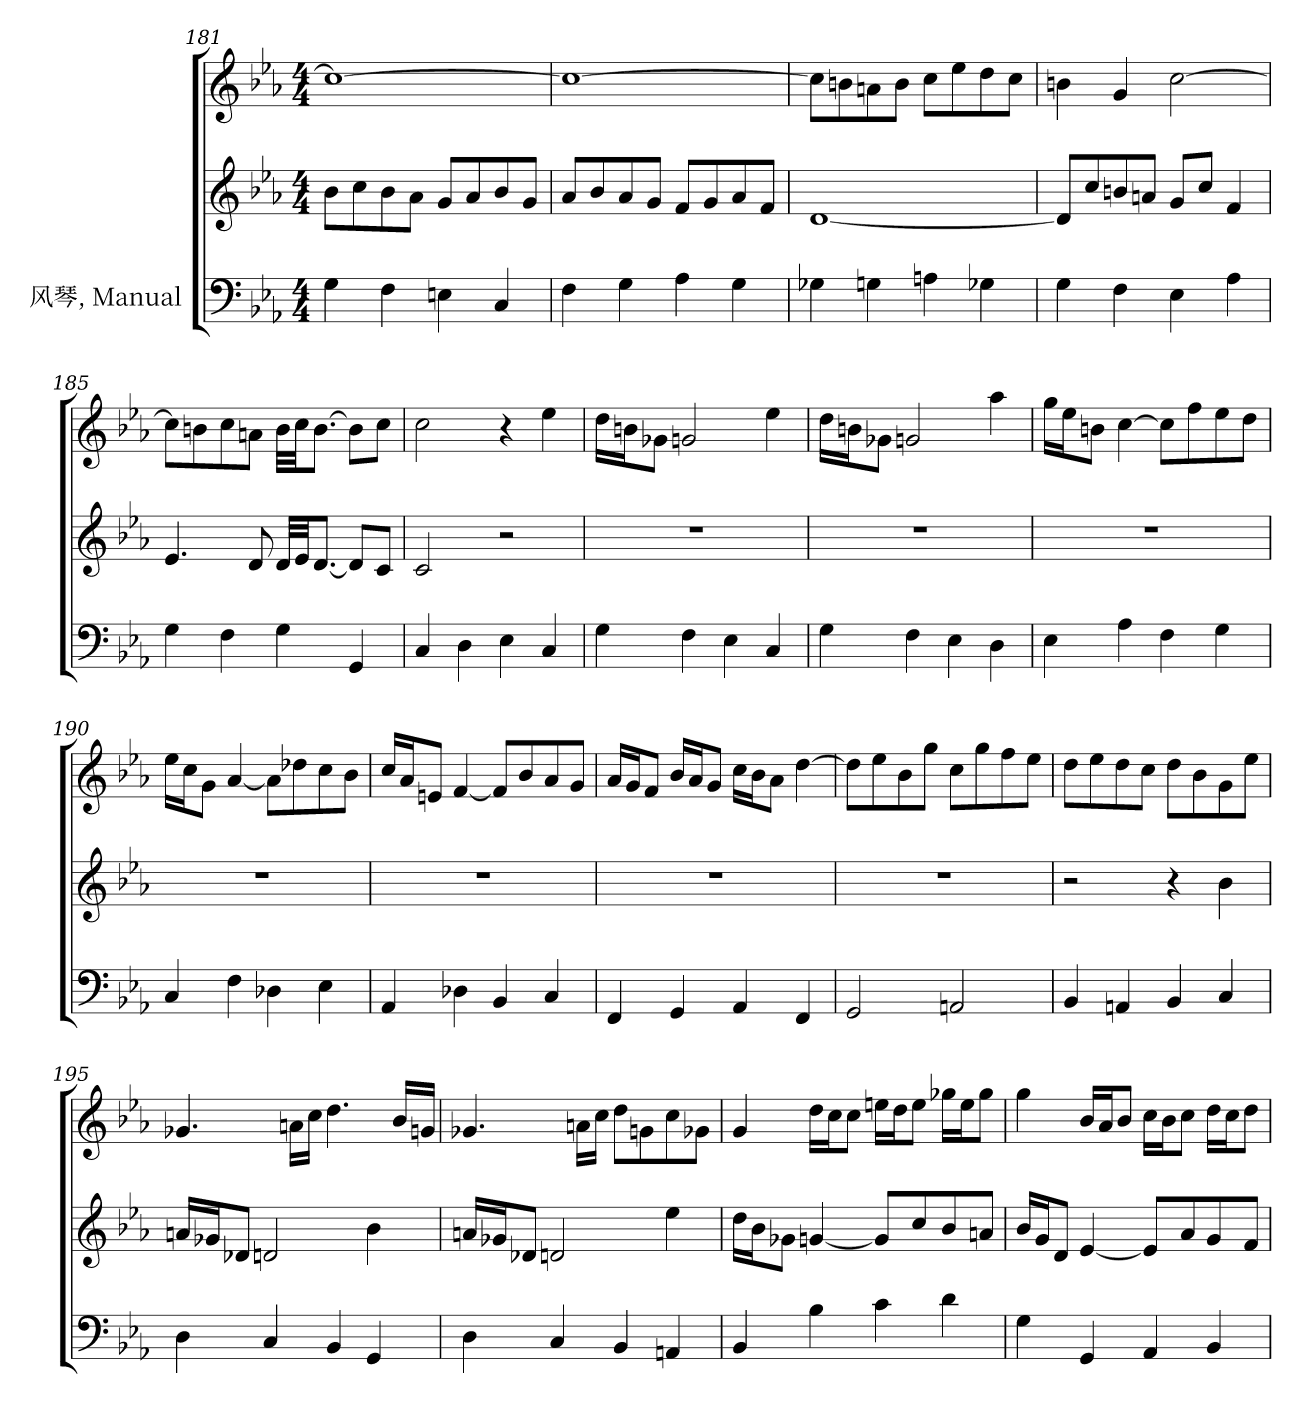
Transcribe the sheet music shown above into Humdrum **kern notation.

**kern	**kern	**kern
*part1	*part1	*part1
*staff3	*staff2	*staff1
*I"风琴, Manual	*	*
*clefF4	*clefG2	*clefG2
*k[b-e-a-]	*k[b-e-a-]	*k[b-e-a-]
*M4/4	*M4/4	*M4/4
=181	=181	=181
4G\	8b-\L	1cc_
.	8cc\	.
4F\	8b-\	.
.	8a-\J	.
4En\	8g/L	.
.	8a-/	.
4C/	8b-/	.
.	8g/J	.
!!LO:LB:g=z
=182	=182	=182
4F\	8a-/L	1cc_
.	8b-/	.
4G\	8a-/	.
.	8g/J	.
4A-\	8f/L	.
.	8g/	.
4G\	8a-/	.
.	8f/J	.
=183	=183	=183
4G-X\	[1d	8cc\L]
.	.	8bn\
4Gn\	.	8an\
.	.	8b\J
4An\	.	8cc\L
.	.	8ee-\
4G-X\	.	8dd\
.	.	8cc\J
=184	=184	=184
4G\	8d/L]	4bn\
.	8cc/	.
4F\	8bn/	4g/
.	8an/J	.
4E-\	8g/L	[2cc\
.	8cc/J	.
4A-\	4f/	.
=185	=185	=185
4G\	4.e-/	8cc\L]
.	.	8bn\
4F\	.	8cc\
.	8d/	8an\J
4G\	32d/LLL	32b\LLL
.	32e-/JJ	32cc\JJ
.	[8.d/J	[8.b\J
4GG/	8d/L]	8b\L]
.	8c/J	8cc\J
=186	=186	=186
4C/	2c/	2cc\
4D\	.	.
4E-\	2r	4r
4C/	.	4ee-\
!!LO:PB:g=z
=187	=187	=187
4G\	1r	16dd\LL
.	.	16bn\J
.	.	8g-X\J
4F\	.	2gn/
4E-\	.	.
4C/	.	4ee-\
=188	=188	=188
4G\	1r	16dd\LL
.	.	16bn\J
.	.	8g-X\J
4F\	.	2gn/
4E-\	.	.
4D\	.	4aa-\
=189	=189	=189
4E-\	1r	16gg\LL
.	.	16ee-\J
.	.	8bn\J
4A-\	.	[4cc\
4F\	.	8cc\L]
.	.	8ff\
4G\	.	8ee-\
.	.	8dd\J
=190	=190	=190
4C/	1r	16ee-\LL
.	.	16cc\J
.	.	8g\J
4F\	.	[4a-/
4D-X\	.	8a-\L]
.	.	8dd-X\
4E-\	.	8cc\
.	.	8b-\J
!!LO:LB:g=z
=191	=191	=191
4AA-/	1r	16cc/LL
.	.	16a-/J
.	.	8en/J
4D-X\	.	[4f/
4BB-/	.	8f/L]
.	.	8b-/
4C/	.	8a-/
.	.	8g/J
=192	=192	=192
4FF/	1r	16a-/LL
.	.	16g/J
.	.	8f/J
4GG/	.	16b-/LL
.	.	16a-/J
.	.	8g/J
4AA-/	.	16cc\LL
.	.	16b-\J
.	.	8a-\J
4FF/	.	[4dd\
=193	=193	=193
2GG/	1r	8dd\L]
.	.	8ee-\
.	.	8b-\
.	.	8gg\J
2AAn/	.	8cc\L
.	.	8gg\
.	.	8ff\
.	.	8ee-\J
=194	=194	=194
4BB-/	2r	8dd\L
.	.	8ee-\
4AAn/	.	8dd\
.	.	8cc\J
4BB-/	4r	8dd\L
.	.	8b-\
4C/	4b-\	8g\
.	.	8ee-\J
!!LO:LB:g=z
=195	=195	=195
4D\	16an/LL	4.g-X/
.	16g-X/J	.
.	8d-X/J	.
4C/	2dn/	.
.	.	16an\LL
.	.	16cc\JJ
4BB-/	.	4.dd\
4GG/	4b-\	.
.	.	16b-/LL
.	.	16gn/JJ
=196	=196	=196
4D\	16an/LL	4.g-X/
.	16g-X/J	.
.	8d-X/J	.
4C/	2dn/	.
.	.	16an\LL
.	.	16cc\JJ
4BB-/	.	8dd\L
.	.	8gn\
4AAn/	4ee-\	8cc\
.	.	8g-X\J
=197	=197	=197
4BB-/	16dd\LL	4g/
.	16b-\J	.
.	8g-X\J	.
4B-\	[4gn/	16dd\LL
.	.	16cc\J
.	.	8cc\J
4c\	8g/L]	16een\LL
.	.	16dd\J
.	8cc/	8ee\J
4d\	8b-/	16gg-X\LL
.	.	16ee\J
.	8an/J	8gg-\J
!!LO:LB:g=z
=198	=198	=198
4G\	16b-/LL	4gg\
.	16g/J	.
.	8d/J	.
4GG/	[4e-/	16b-/LL
.	.	16a-/J
.	.	8b-/J
4AA-/	8e-/L]	16cc\LL
.	.	16b-\J
.	8a-/	8cc\J
4BB-/	8g/	16dd\LL
.	.	16cc\J
.	8f/J	8dd\J
=	=	=
*-	*-	*-
